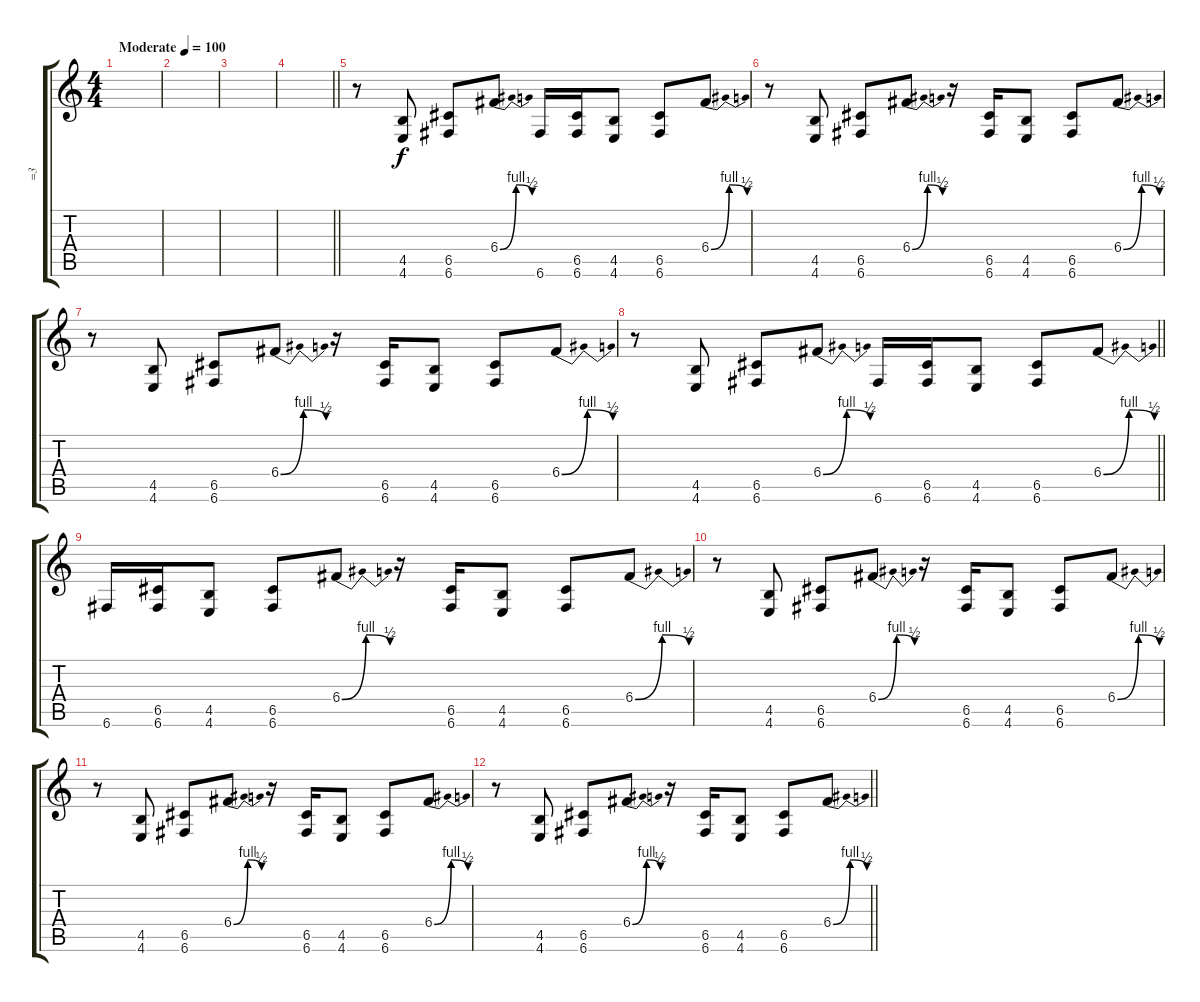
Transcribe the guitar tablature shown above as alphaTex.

\track ("=3" "=3") {instrument overdrivenguitar}
\staff {score tabs}
\tuning (D4 A3 F3 C3 G2 C2) {hide}
\ts (4 4)
\tempo (100 "Moderate")
\clef g2
\ks c
|
|
|
\barLineRight lightlight
|
r.8 (4.5 4.6).8 (6.5 6.6).8 6.4{be (bendrelease 0 0 57 4 57 4 60 2)}.8 6.6.16 (6.5 6.6).16 (4.5 4.6).8 (6.5 6.6).8 6.4{be (bendrelease 0 0 57 4 57 4 60 2)}.8 |
r.8 (4.5 4.6).8 (6.5 6.6).8 6.4{be (bendrelease 0 0 57 4 57 4 60 2)}.8 r.16 (6.5 6.6).16 (4.5 4.6).8 (6.5 6.6).8 6.4{be (bendrelease 0 0 57 4 57 4 60 2)}.8 |
r.8 (4.5 4.6).8 (6.5 6.6).8 6.4{be (bendrelease 0 0 57 4 57 4 60 2)}.8 r.16 (6.5 6.6).16 (4.5 4.6).8 (6.5 6.6).8 6.4{be (bendrelease 0 0 57 4 57 4 60 2)}.8 |
\barLineRight lightlight
r.8 (4.5 4.6).8 (6.5 6.6).8 6.4{be (bendrelease 0 0 57 4 57 4 60 2)}.8 6.6.16 (6.5 6.6).16 (4.5 4.6).8 (6.5 6.6).8 6.4{be (bendrelease 0 0 57 4 57 4 60 2)}.8 |
6.6.16 (6.5 6.6).16 (4.5 4.6).8 (6.5 6.6).8 6.4{be (bendrelease 0 0 57 4 57 4 60 2)}.8 r.16 (6.5 6.6).16 (4.5 4.6).8 (6.5 6.6).8 6.4{be (bendrelease 0 0 57 4 57 4 60 2)}.8 |
r.8 (4.5 4.6).8 (6.5 6.6).8 6.4{be (bendrelease 0 0 57 4 57 4 60 2)}.8 r.16 (6.5 6.6).16 (4.5 4.6).8 (6.5 6.6).8 6.4{be (bendrelease 0 0 57 4 57 4 60 2)}.8 |
r.8 (4.5 4.6).8 (6.5 6.6).8 6.4{be (bendrelease 0 0 57 4 57 4 60 2)}.8 r.16 (6.5 6.6).16 (4.5 4.6).8 (6.5 6.6).8 6.4{be (bendrelease 0 0 57 4 57 4 60 2)}.8 |
\barLineRight lightlight
r.8 (4.5 4.6).8 (6.5 6.6).8 6.4{be (bendrelease 0 0 57 4 57 4 60 2)}.8 r.16 (6.5 6.6).16 (4.5 4.6).8 (6.5 6.6).8 6.4{be (bendrelease 0 0 57 4 57 4 60 2)}.8
